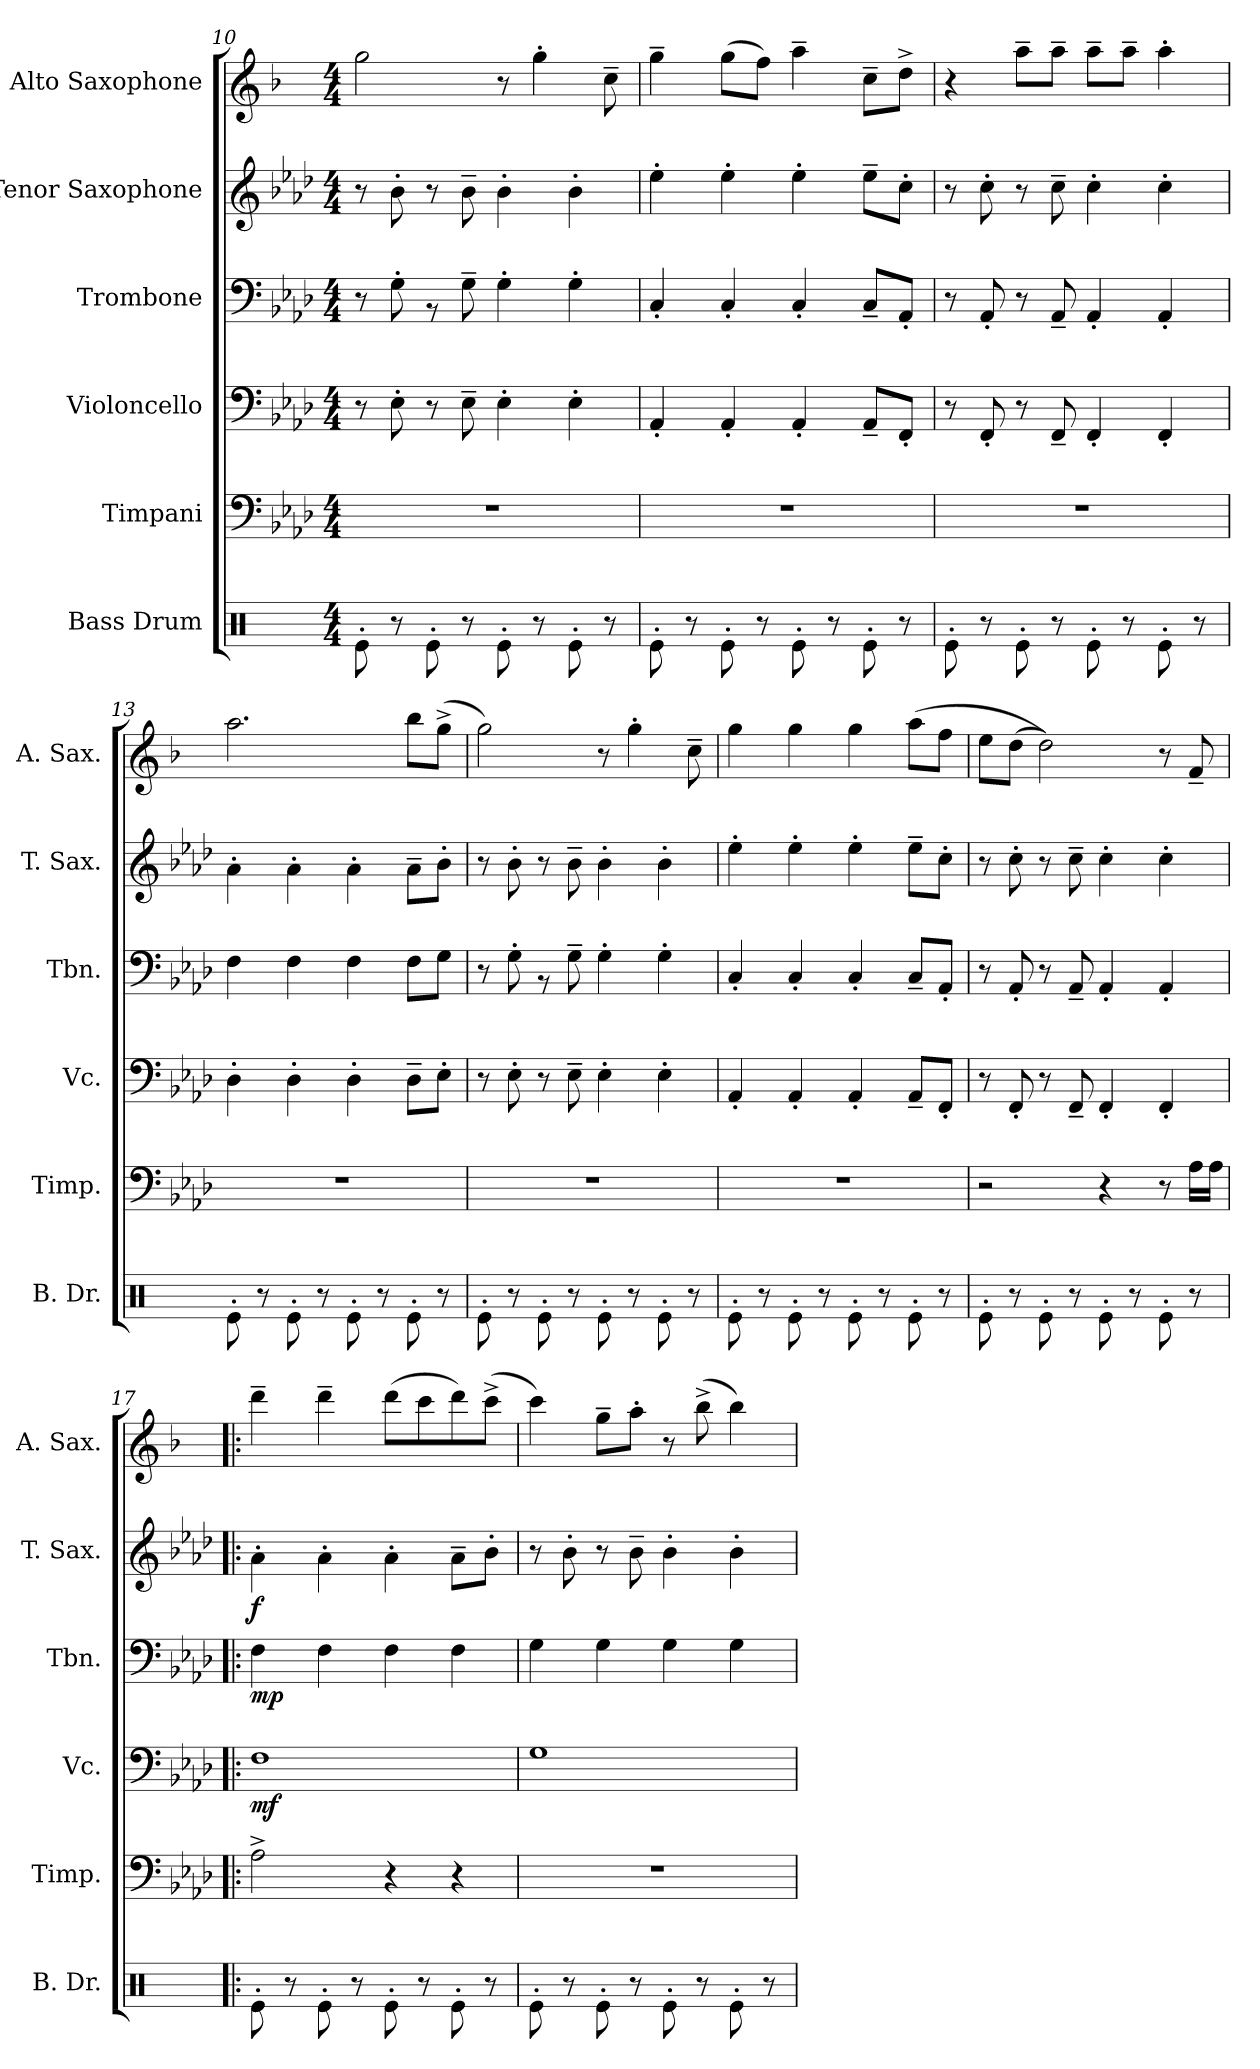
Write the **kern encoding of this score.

**kern	**kern	**kern	**dynam	**kern	**dynam	**kern	**dynam	**kern
*part6	*part5	*part4	*part4	*part3	*part3	*part2	*part2	*part1
*staff6	*staff5	*staff4	*staff4	*staff3	*staff3	*staff2	*staff2	*staff1
*I"Bass Drum	*I"Timpani	*I"Violoncello	*	*I"Trombone	*	*I"Tenor Saxophone	*	*I"Alto Saxophone
*I'B. Dr.	*I'Timp.	*I'Vc.	*	*I'Tbn.	*	*I'T. Sax.	*	*I'A. Sax.
*clefX	*clefF4	*clefF4	*	*clefF4	*	*clefG2	*	*clefG2
*	*	*	*	*	*	*ITrd8c14	*	*ITrd5c9
*k[]	*k[b-e-a-d-]	*k[b-e-a-d-]	*	*k[b-e-a-d-]	*	*k[b-e-a-d-]	*	*k[b-e-a-d-]
*M4/4	*M4/4	*M4/4	*	*M4/4	*	*M4/4	*	*M4/4
=10	=10	=10	=10	=10	=10	=10	=10	=10
8Re'\	1r	8r	.	8r	.	8r	.	2b-\
8r	.	8E-'\	.	8G'\	.	8B-'\	.	.
8Re'\	.	8r	.	8rBB	.	8r	.	.
8r	.	8E-~\	.	8G~\	.	8B-~\	.	.
8Re'\	.	4E-'\	.	4G'\	.	4B-'\	.	8r
8r	.	.	.	.	.	.	.	4b-'\
8Re'\	.	4E-'\	.	4G'\	.	4B-'\	.	.
8r	.	.	.	.	.	.	.	8e-~\
!!LO:LB:g=z
=11	=11	=11	=11	=11	=11	=11	=11	=11
8Re'\	1r	4AA-'/	.	4C'/	.	4e-'\	.	4b-~\
8r	.	.	.	.	.	.	.	.
8Re'\	.	4AA-'/	.	4C'/	.	4e-'\	.	(8b-\L
8r	.	.	.	.	.	.	.	8a-\J)
8Re'\	.	4AA-'/	.	4C'/	.	4e-'\	.	4cc~\
8r	.	.	.	.	.	.	.	.
8Re'\	.	8AA-~/L	.	8C~/L	.	8e-~\L	.	8e-~\L
8r	.	8FF'/J	.	8AA-'/J	.	8c'\J	.	8f^\J
=12	=12	=12	=12	=12	=12	=12	=12	=12
8Re'\	1r	8r	.	8r	.	8r	.	4r
8r	.	8FF'/	.	8AA-'/	.	8c'\	.	.
8Re'\	.	8r	.	8r	.	8r	.	8cc~\L
8r	.	8FF~/	.	8AA-~/	.	8c~\	.	8cc~\J
8Re'\	.	4FF'/	.	4AA-'/	.	4c'\	.	8cc~\L
8r	.	.	.	.	.	.	.	8cc~\J
8Re'\	.	4FF'/	.	4AA-'/	.	4c'\	.	4cc'\
8r	.	.	.	.	.	.	.	.
=13	=13	=13	=13	=13	=13	=13	=13	=13
8Re'\	1r	4D-'\	.	4F\	.	4A-'\	.	2.cc\
8r	.	.	.	.	.	.	.	.
8Re'\	.	4D-'\	.	4F\	.	4A-'\	.	.
8r	.	.	.	.	.	.	.	.
8Re'\	.	4D-'\	.	4F\	.	4A-'\	.	.
8r	.	.	.	.	.	.	.	.
8Re'\	.	8D-~\L	.	8F\L	.	8A-~\L	.	8dd-\L
8r	.	8E-'\J	.	8G\J	.	8B-'\J	.	(8b-^\J
=14	=14	=14	=14	=14	=14	=14	=14	=14
8Re'\	1r	8r	.	8r	.	8r	.	2b-\)
8r	.	8E-'\	.	8G'\	.	8B-'\	.	.
8Re'\	.	8r	.	8rBB	.	8r	.	.
8r	.	8E-~\	.	8G~\	.	8B-~\	.	.
8Re'\	.	4E-'\	.	4G'\	.	4B-'\	.	8r
8r	.	.	.	.	.	.	.	4b-'\
8Re'\	.	4E-'\	.	4G'\	.	4B-'\	.	.
8r	.	.	.	.	.	.	.	8e-~\
!!LO:PB:g=z
=15	=15	=15	=15	=15	=15	=15	=15	=15
8Re'\	1r	4AA-'/	.	4C'/	.	4e-'\	.	4b-\
8r	.	.	.	.	.	.	.	.
8Re'\	.	4AA-'/	.	4C'/	.	4e-'\	.	4b-\
8r	.	.	.	.	.	.	.	.
8Re'\	.	4AA-'/	.	4C'/	.	4e-'\	.	4b-\
8r	.	.	.	.	.	.	.	.
8Re'\	.	8AA-~/L	.	8C~/L	.	8e-~\L	.	(8cc\L
8r	.	8FF'/J	.	8AA-'/J	.	8c'\J	.	8a-\J
=16	=16	=16	=16	=16	=16	=16	=16	=16
8Re'\	2r	8r	.	8r	.	8r	.	8g\L
8r	.	8FF'/	.	8AA-'/	.	8c'\	.	(8f\J
8Re'\	.	8r	.	8r	.	8r	.	2f\))
8r	.	8FF~/	.	8AA-~/	.	8c~\	.	.
8Re'\	4r	4FF'/	.	4AA-'/	.	4c'\	.	.
8r	.	.	.	.	.	.	.	.
8Re'\	8r	4FF'/	.	4AA-'/	.	4c'\	.	8r
8r	16A-\LL	.	.	.	.	.	.	8A-~/
.	16A-\JJ	.	.	.	.	.	.	.
=17!|:	=17!|:	=17!|:	=17!|:	=17!|:	=17!|:	=17!|:	=17!|:	=17!|:
!	!	!	!LO:DY:b	!	!LO:DY:b	!	!LO:DY:b	!
8Re'\	2A-^\	1F	mf	4F\	mp	4A-'\	f	4ff~\
8r	.	.	.	.	.	.	.	.
8Re'\	.	.	.	4F\	.	4A-'\	.	4ff~\
8r	.	.	.	.	.	.	.	.
8Re'\	4r	.	.	4F\	.	4A-'\	.	(8ff\L
8r	.	.	.	.	.	.	.	8ee-\
8Re'\	4r	.	.	4F\	.	8A-~\L	.	8ff\)
8r	.	.	.	.	.	8B-'\J	.	(8ee-^\J
=18	=18	=18	=18	=18	=18	=18	=18	=18
8Re'\	1r	1G	.	4G\	.	8r	.	4ee-\)
8r	.	.	.	.	.	8B-'\	.	.
8Re'\	.	.	.	4G\	.	8r	.	8b-~\L
8r	.	.	.	.	.	8B-~\	.	8cc'\J
8Re'\	.	.	.	4G\	.	4B-'\	.	8r
8r	.	.	.	.	.	.	.	(8dd-^\
8Re'\	.	.	.	4G\	.	4B-'\	.	4dd-\)
8r	.	.	.	.	.	.	.	.
=	=	=	=	=	=	=	=	=
*-	*-	*-	*-	*-	*-	*-	*-	*-
